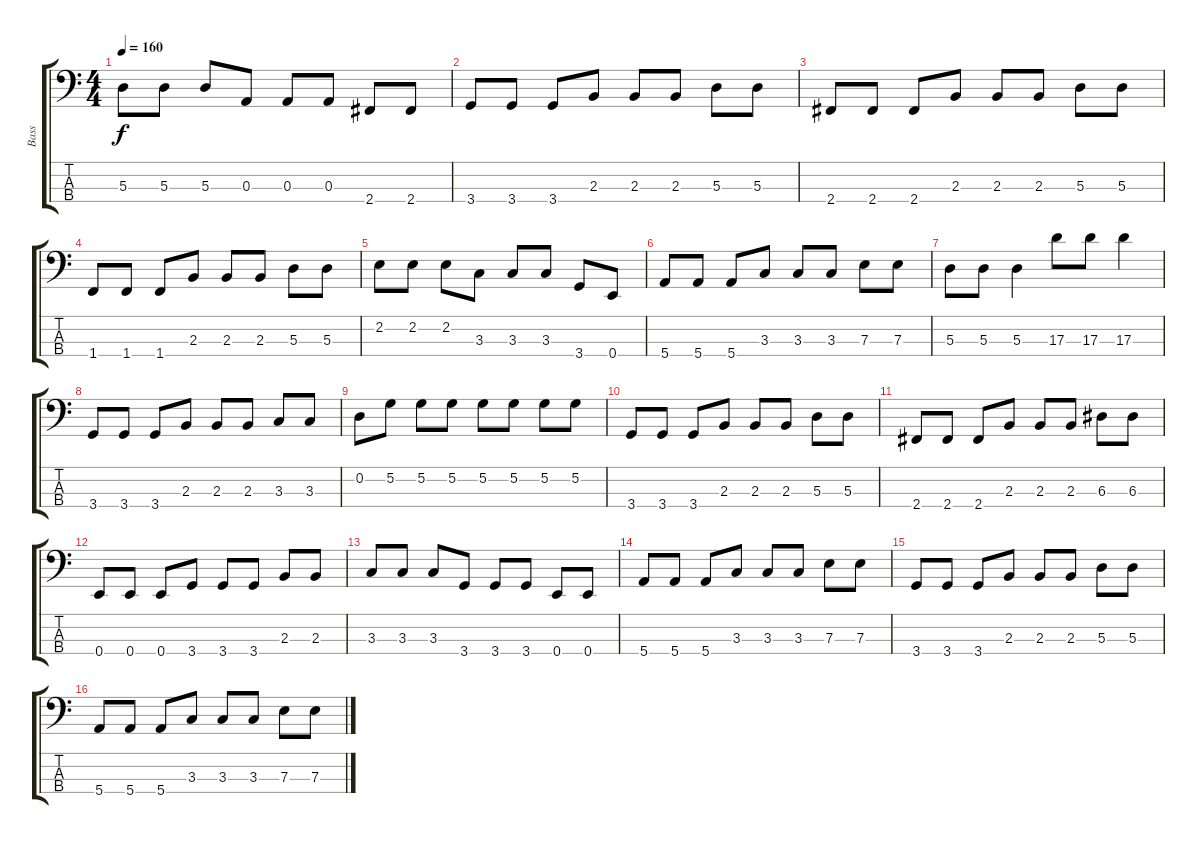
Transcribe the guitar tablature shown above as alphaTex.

\track ("Bass" "Bass") {instrument electricbassfinger}
\staff {score tabs}
\tuning (G2 D2 A1 E1) {hide}
\ts (4 4)
\tempo 160
\clef f4
\ks c
5.3.8{dy f} 5.3.8 5.3.8 0.3.8 0.3.8 0.3.8 2.4.8 2.4.8 |
3.4.8 3.4.8 3.4.8 2.3.8 2.3.8 2.3.8 5.3.8 5.3.8 |
2.4.8 2.4.8 2.4.8 2.3.8 2.3.8 2.3.8 5.3.8 5.3.8 |
1.4.8 1.4.8 1.4.8 2.3.8 2.3.8 2.3.8 5.3.8 5.3.8 |
2.2.8 2.2.8 2.2.8 3.3.8 3.3.8 3.3.8 3.4.8 0.4.8 |
5.4.8 5.4.8 5.4.8 3.3.8 3.3.8 3.3.8 7.3.8 7.3.8 |
5.3.8 5.3.8 5.3.4 17.3.8 17.3.8 17.3.4 |
3.4.8 3.4.8 3.4.8 2.3.8 2.3.8 2.3.8 3.3.8 3.3.8 |
0.2.8 5.2.8 5.2.8 5.2.8 5.2.8 5.2.8 5.2.8 5.2.8 |
3.4.8 3.4.8 3.4.8 2.3.8 2.3.8 2.3.8 5.3.8 5.3.8 |
2.4.8 2.4.8 2.4.8 2.3.8 2.3.8 2.3.8 6.3.8 6.3.8 |
0.4.8 0.4.8 0.4.8 3.4.8 3.4.8 3.4.8 2.3.8 2.3.8 |
3.3.8 3.3.8 3.3.8 3.4.8 3.4.8 3.4.8 0.4.8 0.4.8 |
5.4.8 5.4.8 5.4.8 3.3.8 3.3.8 3.3.8 7.3.8 7.3.8 |
3.4.8 3.4.8 3.4.8 2.3.8 2.3.8 2.3.8 5.3.8 5.3.8 |
5.4.8 5.4.8 5.4.8 3.3.8 3.3.8 3.3.8 7.3.8 7.3.8
